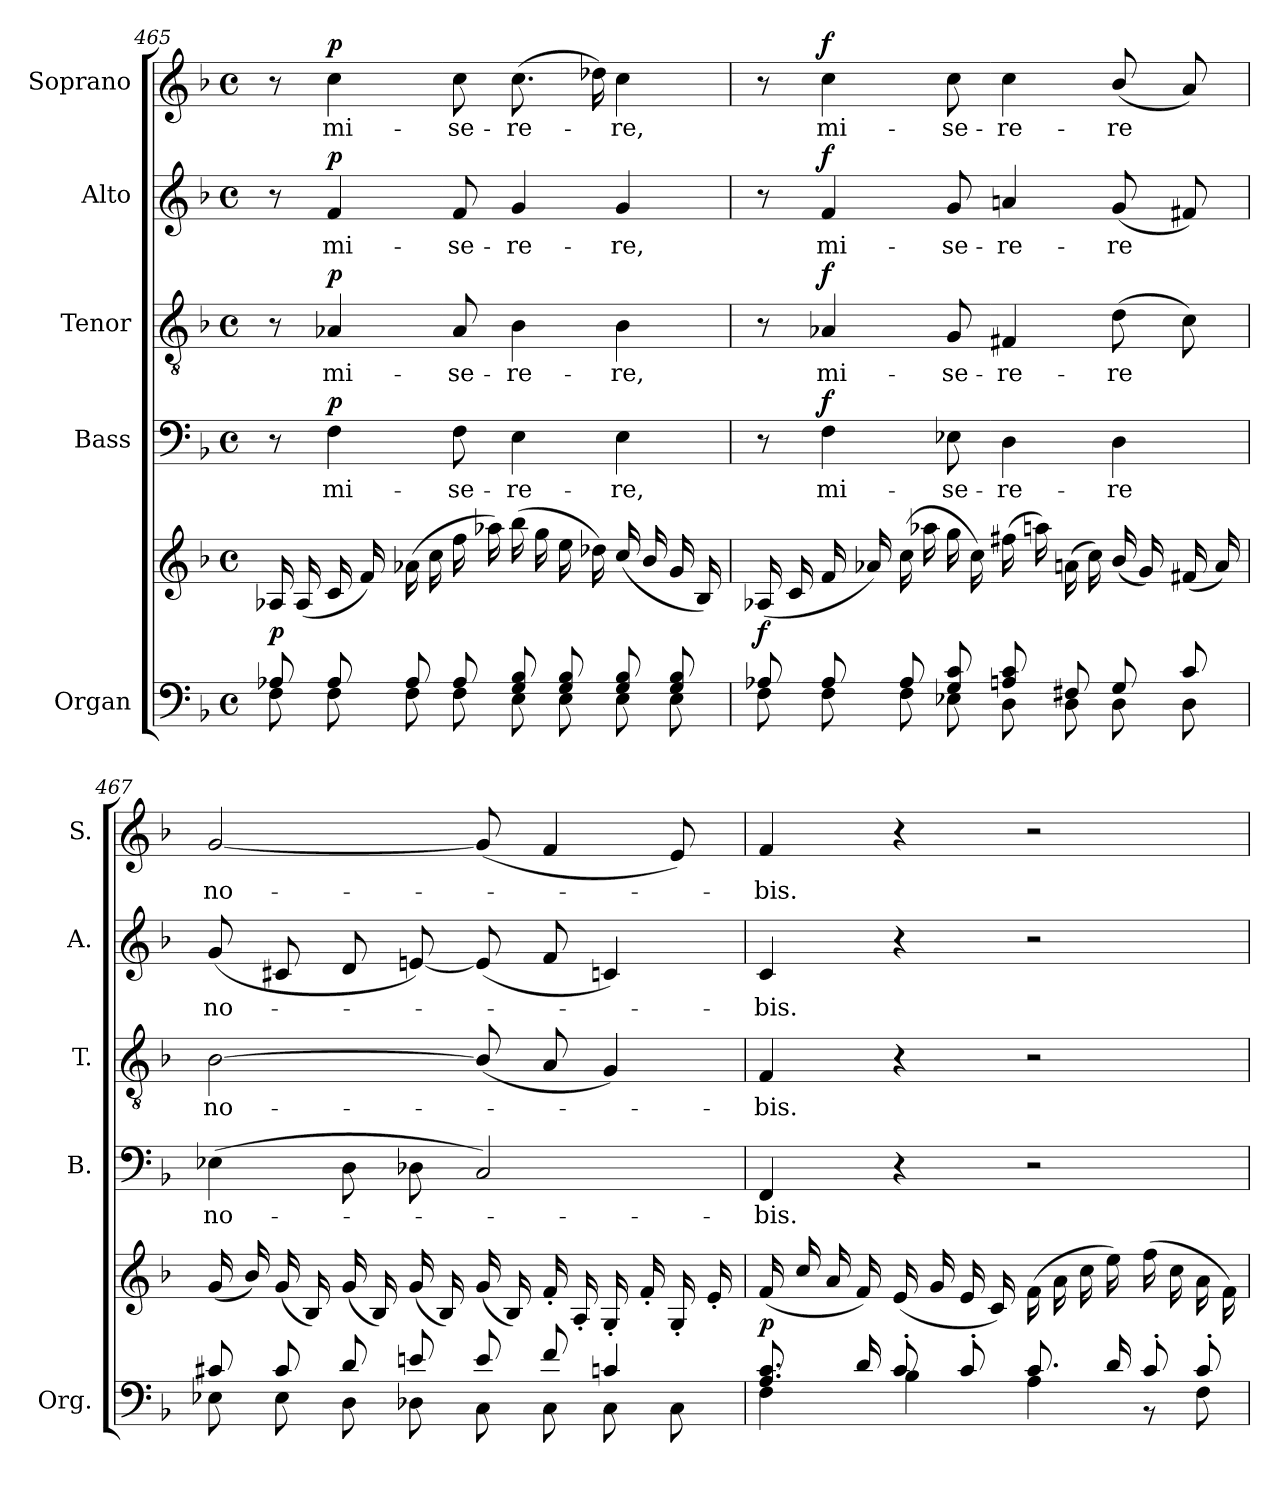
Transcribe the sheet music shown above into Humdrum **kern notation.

**kern	**kern	**dynam	**kern	**text	**dynam	**kern	**text	**dynam	**kern	**text	**dynam	**kern	**text	**dynam
*part5	*part5	*part5	*part4	*part4	*part4	*part3	*part3	*part3	*part2	*part2	*part2	*part1	*part1	*part1
*staff6	*staff5	*staff5/6	*staff4	*staff4	*staff4	*staff3	*staff3	*staff3	*staff2	*staff2	*staff2	*staff1	*staff1	*staff1
*I"Organ	*	*	*I"Bass	*	*	*I"Tenor	*	*	*I"Alto	*	*	*I"Soprano	*	*
*I'Org.	*	*	*I'B.	*	*	*I'T.	*	*	*I'A.	*	*	*I'S.	*	*
*clefF4	*clefG2	*	*clefF4	*	*	*clefGv2	*	*	*clefG2	*	*	*clefG2	*	*
*	*	*	*	*	*	*ITrd7c12	*	*	*	*	*	*	*	*
*k[b-]	*k[b-]	*	*k[b-]	*	*	*k[b-]	*	*	*k[b-]	*	*	*k[b-]	*	*
*F:	*F:	*	*F:	*	*	*F:	*	*	*F:	*	*	*F:	*	*
*M4/4	*M4/4	*	*M4/4	*	*	*M4/4	*	*	*M4/4	*	*	*M4/4	*	*
*met(c)	*met(c)	*	*met(c)	*	*	*met(c)	*	*	*met(c)	*	*	*met(c)	*	*
=465	=465	=465	=465	=465	=465	=465	=465	=465	=465	=465	=465	=465	=465	=465
*^	*	*	*	*	*	*	*	*	*	*	*	*	*	*
8A-Xi/	8Fi\	16A-Xi/	p	8r	.	.	8r	.	.	8r	.	.	8r	.	.
.	.	(16A-i/	.	.	.	.	.	.	.	.	.	.	.	.	.
!	!	!	!	!	!LO:LY:b:color=#000000	!	!	!	!	!	!	!	!	!	!
!	!	!	!	!	!	!	!	!LO:LY:b:color=#000000	!	!	!	!	!	!	!
!	!	!	!	!	!	!	!	!	!	!	!LO:LY:b:color=#000000	!	!	!	!
!	!	!	!	!	!	!	!	!	!	!	!	!	!	!LO:LY:b:color=#000000	!
8A-i/	8Fi\	16ci/	.	4Fi\	mi-	p	4AA-Xi/	mi-	p	4fi/	mi-	p	4cci\	mi-	p
.	.	16fi/)	.	.	.	.	.	.	.	.	.	.	.	.	.
8A-i/	8Fi\	(16a-Xi\	.	.	.	.	.	.	.	.	.	.	.	.	.
.	.	16cci\	.	.	.	.	.	.	.	.	.	.	.	.	.
!	!	!	!	!	!LO:LY:b:color=#000000	!	!	!	!	!	!	!	!	!	!
!	!	!	!	!	!	!	!	!LO:LY:b:color=#000000	!	!	!	!	!	!	!
!	!	!	!	!	!	!	!	!	!	!	!LO:LY:b:color=#000000	!	!	!	!
!	!	!	!	!	!	!	!	!	!	!	!	!	!	!LO:LY:b:color=#000000	!
8A-i/	8Fi\	16ffi\	.	8Fi\	-se-	.	8AA-i/	-se-	.	8fi/	-se-	.	8cci\	-se-	.
.	.	16aa-Xi\)	.	.	.	.	.	.	.	.	.	.	.	.	.
!	!	!	!	!	!LO:LY:b:color=#000000	!	!	!	!	!	!	!	!	!	!
!	!	!	!	!	!	!	!	!LO:LY:b:color=#000000	!	!	!	!	!	!	!
!	!	!	!	!	!	!	!	!	!	!	!LO:LY:b:color=#000000	!	!	!	!
!	!	!	!	!	!	!	!	!	!	!	!	!	!	!LO:LY:b:color=#000000	!
8Gi/ 8B-i	8Ei\	(16bb-i\	.	4Ei\	-re-	.	4BB-i\	-re-	.	4gi/	-re-	.	(8.cci\	-re-	.
.	.	16ggi\	.	.	.	.	.	.	.	.	.	.	.	.	.
8Gi/ 8B-i	8Ei\	16eei\	.	.	.	.	.	.	.	.	.	.	.	.	.
.	.	16dd-Xi\)	.	.	.	.	.	.	.	.	.	.	16dd-Xi\)	.	.
!	!	!	!	!	!LO:LY:b:color=#000000	!	!	!	!	!	!	!	!	!	!
!	!	!	!	!	!	!	!	!LO:LY:b:color=#000000	!	!	!	!	!	!	!
!	!	!	!	!	!	!	!	!	!	!	!LO:LY:b:color=#000000	!	!	!	!
!	!	!	!	!	!	!	!	!	!	!	!	!	!	!LO:LY:b:color=#000000	!
8Gi/ 8B-i	8Ei\	(16cci/	.	4Ei\	-re,	.	4BB-i\	-re,	.	4gi/	-re,	.	4cci\	-re,	.
.	.	16b-i/	.	.	.	.	.	.	.	.	.	.	.	.	.
8Gi/ 8B-i	8Ei\	16gi/	.	.	.	.	.	.	.	.	.	.	.	.	.
.	.	16B-i/)	.	.	.	.	.	.	.	.	.	.	.	.	.
=466	=466	=466	=466	=466	=466	=466	=466	=466	=466	=466	=466	=466	=466	=466	=466
8A-Xi/	8Fi\	(16A-Xi/	f	8r	.	.	8r	.	.	8r	.	.	8r	.	.
.	.	16ci/	.	.	.	.	.	.	.	.	.	.	.	.	.
!	!	!	!	!	!LO:LY:b:color=#000000	!	!	!	!	!	!	!	!	!	!
!	!	!	!	!	!	!	!	!LO:LY:b:color=#000000	!	!	!	!	!	!	!
!	!	!	!	!	!	!	!	!	!	!	!LO:LY:b:color=#000000	!	!	!	!
!	!	!	!	!	!	!	!	!	!	!	!	!	!	!LO:LY:b:color=#000000	!
8A-i/	8Fi\	16fi/	.	4Fi\	mi-	f	4AA-Xi/	mi-	f	4fi/	mi-	f	4cci\	mi-	f
.	.	16a-Xi/)	.	.	.	.	.	.	.	.	.	.	.	.	.
8A-i/	8Fi\	(16cci\	.	.	.	.	.	.	.	.	.	.	.	.	.
.	.	16aa-Xi\	.	.	.	.	.	.	.	.	.	.	.	.	.
!	!	!	!	!	!LO:LY:b:color=#000000	!	!	!	!	!	!	!	!	!	!
!	!	!	!	!	!	!	!	!LO:LY:b:color=#000000	!	!	!	!	!	!	!
!	!	!	!	!	!	!	!	!	!	!	!LO:LY:b:color=#000000	!	!	!	!
!	!	!	!	!	!	!	!	!	!	!	!	!	!	!LO:LY:b:color=#000000	!
8Gi/ 8ci	8E-Xi\	16ggi\	.	8E-Xi\	-se-	.	8GGi/	-se-	.	8gi/	-se-	.	8cci\	-se-	.
.	.	16cci\)	.	.	.	.	.	.	.	.	.	.	.	.	.
!	!	!	!	!	!LO:LY:b:color=#000000	!	!	!	!	!	!	!	!	!	!
!	!	!	!	!	!	!	!	!LO:LY:b:color=#000000	!	!	!	!	!	!	!
!	!	!	!	!	!	!	!	!	!	!	!LO:LY:b:color=#000000	!	!	!	!
!	!	!	!	!	!	!	!	!	!	!	!	!	!	!LO:LY:b:color=#000000	!
8Ani/ 8ci	8Di\	(16ff#Xi\	.	4Di\	-re-	.	4FF#Xi/	-re-	.	4ani/	-re-	.	4cci\	-re-	.
.	.	16aani\)	.	.	.	.	.	.	.	.	.	.	.	.	.
8F#Xi/	8Di\	(16ani\	.	.	.	.	.	.	.	.	.	.	.	.	.
.	.	16cci\)	.	.	.	.	.	.	.	.	.	.	.	.	.
!	!	!	!	!	!LO:LY:b:color=#000000	!	!	!	!	!	!	!	!	!	!
!	!	!	!	!	!	!	!	!LO:LY:b:color=#000000	!	!	!	!	!	!	!
!	!	!	!	!	!	!	!	!	!	!	!LO:LY:b:color=#000000	!	!	!	!
!	!	!	!	!	!	!	!	!	!	!	!	!	!	!LO:LY:b:color=#000000	!
8Gi/	8Di\	(16b-i/	.	4Di\	-re	.	(8Di\	-re	.	(8gi/	-re	.	(8b-i/	-re	.
.	.	16gi/)	.	.	.	.	.	.	.	.	.	.	.	.	.
8ci/	8Di\	(16f#Xi/	.	.	.	.	8Ci\)	.	.	8f#Xi/)	.	.	8ai/)	.	.
.	.	16ai/)	.	.	.	.	.	.	.	.	.	.	.	.	.
!!LO:PB:g=z
=467	=467	=467	=467	=467	=467	=467	=467	=467	=467	=467	=467	=467	=467	=467	=467
!	!	!	!	!	!LO:LY:b:color=#000000	!	!	!	!	!	!	!	!	!	!
!	!	!	!	!	!	!	!	!LO:LY:b:color=#000000	!	!	!	!	!	!	!
!	!	!	!	!	!	!	!	!	!	!	!LO:LY:b:color=#000000	!	!	!	!
!	!	!	!	!	!	!	!	!	!	!	!	!	!	!LO:LY:b:color=#000000	!
8c#Xi/	8E-Xi\	(16gi/	.	(4E-Xi\	no-	.	[2BB-i\	no-	.	(8gi/	no-	.	[2gi/	no-	.
.	.	16b-i/)	.	.	.	.	.	.	.	.	.	.	.	.	.
8c#i/	8E-i\	(16gi/	.	.	.	.	.	.	.	8c#Xi/	.	.	.	.	.
.	.	16B-i/)	.	.	.	.	.	.	.	.	.	.	.	.	.
8di/	8Di\	(16gi/	.	8Di\	.	.	.	.	.	8di/	.	.	.	.	.
.	.	16B-i/)	.	.	.	.	.	.	.	.	.	.	.	.	.
8eni/	8D-Xi\	(16gi/	.	8D-Xi\	.	.	.	.	.	[8eni/)	.	.	.	.	.
.	.	16B-i/)	.	.	.	.	.	.	.	.	.	.	.	.	.
8ei/	8Ci\	(16gi/	.	2Ci/)	.	.	(8BB-i/]	.	.	(8ei/]	.	.	(8gi/]	.	.
.	.	16B-i/)	.	.	.	.	.	.	.	.	.	.	.	.	.
8fi/	8Ci\	16f'i/	.	.	.	.	8AAi/	.	.	8fi/	.	.	4fi/	.	.
.	.	16A'i/	.	.	.	.	.	.	.	.	.	.	.	.	.
4cni/	8Ci\	16G'i/	.	.	.	.	4GGi/)	.	.	4cni/)	.	.	.	.	.
.	.	16f'i/	.	.	.	.	.	.	.	.	.	.	.	.	.
.	8Ci\	16G'i/	.	.	.	.	.	.	.	.	.	.	8ei/)	.	.
.	.	16e'i/	.	.	.	.	.	.	.	.	.	.	.	.	.
=468	=468	=468	=468	=468	=468	=468	=468	=468	=468	=468	=468	=468	=468	=468	=468
!	!	!	!	!	!LO:LY:b:color=#000000	!	!	!	!	!	!	!	!	!	!
!	!	!	!	!	!	!	!	!LO:LY:b:color=#000000	!	!	!	!	!	!	!
!	!	!	!	!	!	!	!	!	!	!	!LO:LY:b:color=#000000	!	!	!	!
!	!	!	!	!	!	!	!	!	!	!	!	!	!	!LO:LY:b:color=#000000	!
8.Ai/ 8.ci	4Fi\	(16fi/	p	4FFi/	-bis.	.	4FFi/	-bis.	.	4ci/	-bis.	.	4fi/	-bis.	.
.	.	16cci/	.	.	.	.	.	.	.	.	.	.	.	.	.
.	.	16ai/	.	.	.	.	.	.	.	.	.	.	.	.	.
16di/	.	16fi/)	.	.	.	.	.	.	.	.	.	.	.	.	.
8c'i/	4B-i\	(16ei/	.	4r	.	.	4r	.	.	4r	.	.	4r	.	.
.	.	16gi/	.	.	.	.	.	.	.	.	.	.	.	.	.
8c'i/	.	16ei/	.	.	.	.	.	.	.	.	.	.	.	.	.
.	.	16ci/)	.	.	.	.	.	.	.	.	.	.	.	.	.
8.ci/	4Ai\	(16fi\	.	2r	.	.	2r	.	.	2r	.	.	2r	.	.
.	.	16ai\	.	.	.	.	.	.	.	.	.	.	.	.	.
.	.	16cci\	.	.	.	.	.	.	.	.	.	.	.	.	.
16di/	.	16eei\)	.	.	.	.	.	.	.	.	.	.	.	.	.
8c'i/	8r	(16ffi\	.	.	.	.	.	.	.	.	.	.	.	.	.
.	.	16cci\	.	.	.	.	.	.	.	.	.	.	.	.	.
8c'i/	8Fi\	16ai\	.	.	.	.	.	.	.	.	.	.	.	.	.
.	.	16fi\)	.	.	.	.	.	.	.	.	.	.	.	.	.
*v	*v	*	*	*	*	*	*	*	*	*	*	*	*	*	*
=	=	=	=	=	=	=	=	=	=	=	=	=	=	=
*-	*-	*-	*-	*-	*-	*-	*-	*-	*-	*-	*-	*-	*-	*-
